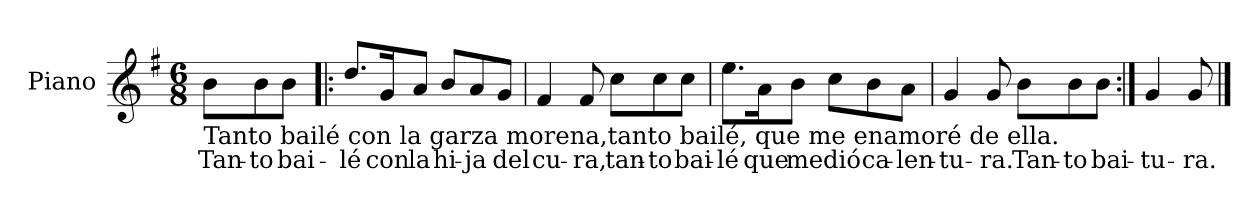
**kern	**text
*part1	*part1
*staff1	*staff1
*I"Piano	*
*I'Pno	*
*clefG2	*
*k[f#]	*
*G:	*
*M6/8	*
=	=
!LO:TX:b:t=Tanto bailé con la garza morena,tanto bailé, que me enamoré de ella.	!
8b\L	Tan-
8b\	-to
8b\J	bai-
=1!|:	=1!|:
8.dd/L	-lé
16g/k	con
8a/J	la
8b/L	hi-
8a/	-ja
8g/J	del
=2	=2
4f#/	cu-
8f#/	-ra,
8cc\L	tan-
8cc\	-to
8cc\J	bai-
=3	=3
8.ee\L	-lé
16a\k	que
8b\J	me
8cc\L	dió
8b\	ca-
8a\J	-len-
=4	=4
4g/	-tu-
8g/	-ra.
8b\L	Tan-
8b\	-to
8b\J	bai-
=5:|!	=5:|!
4g/	-tu-
8g/	-ra.
==	==
*-	*-
